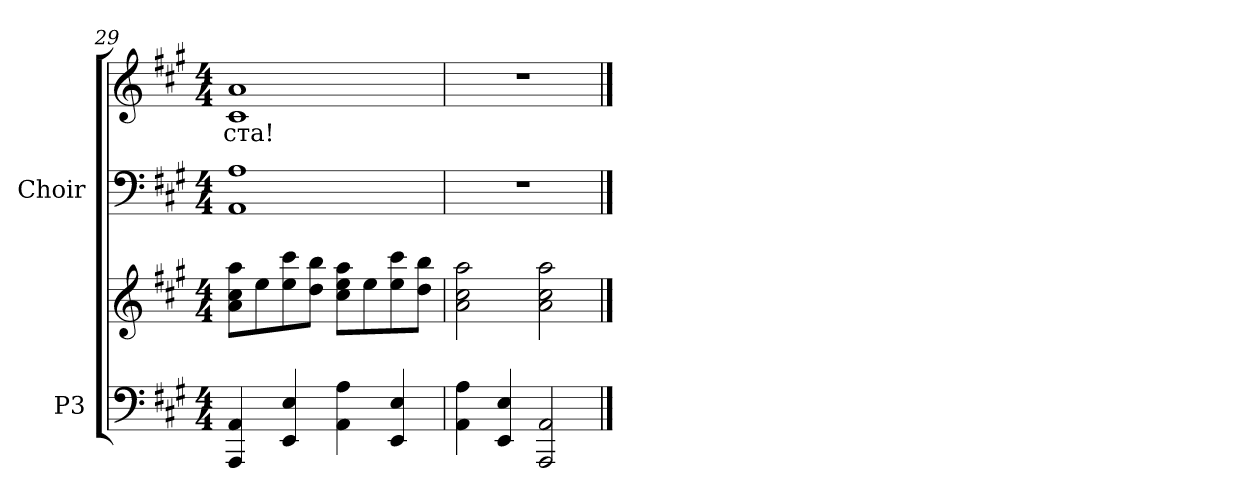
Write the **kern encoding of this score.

**kern	**kern	**kern	**kern	**text
*part2	*part2	*part1	*part1	*part1
*staff4	*staff3	*staff2	*staff1	*staff1
*I"P3	*	*I"Choir	*	*
*clefF4	*clefG2	*clefF4	*clefG2	*
*k[f#c#g#]	*k[f#c#g#]	*k[f#c#g#]	*k[f#c#g#]	*
*A:	*A:	*A:	*A:	*
*M4/4	*M4/4	*M4/4	*M4/4	*
=29	=29	=29	=29	=29
!	!	!	!	!LO:LY:b:color=#000000
4AAAi/ 4AAi	8ai\ 8cc#i 8aaiL	1AAi 1Ai	1c#i 1ai	-ста!
.	8eei\	.	.	.
4EEi/ 4Ei	8eei\ 8ccc#i	.	.	.
.	8ddi\ 8bbiJ	.	.	.
4AAi\ 4Ai	8cc#i\ 8eei 8aaiL	.	.	.
.	8eei\	.	.	.
4EEi/ 4Ei	8eei\ 8ccc#i	.	.	.
.	8ddi\ 8bbiJ	.	.	.
=30	=30	=30	=30	=30
4AAi\ 4Ai	2ai\ 2cc#i 2aai	1r	1r	.
4EEi/ 4Ei	.	.	.	.
2AAAi/ 2AAi	2ai\ 2cc#i 2aai	.	.	.
==	==	==	==	==
*-	*-	*-	*-	*-
